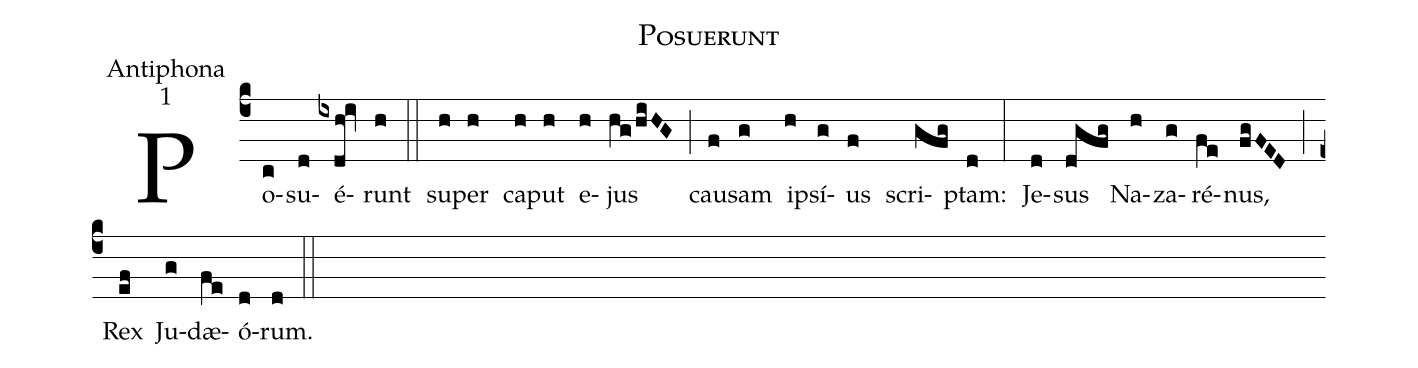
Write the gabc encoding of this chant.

name:Posuerunt;
office-part:Antiphona;
mode:1;
%%
(c4) Po(c)su(d)é(ixdh!iv)runt(h) (::)
su(h)per(h) ca(h)put(h) e(h)jus(hg/hiHG) (;) cau(f)sam(g) i(h)psí(g)us(f) scri(gfg)ptam:(d) (:)
Je(d)sus(dgfg) Na(h)za(g)ré(fe)nus,(fgFED) (;) Rex(ef) Ju(g)dæ(fe)ó(d)rum.(d) (::)
